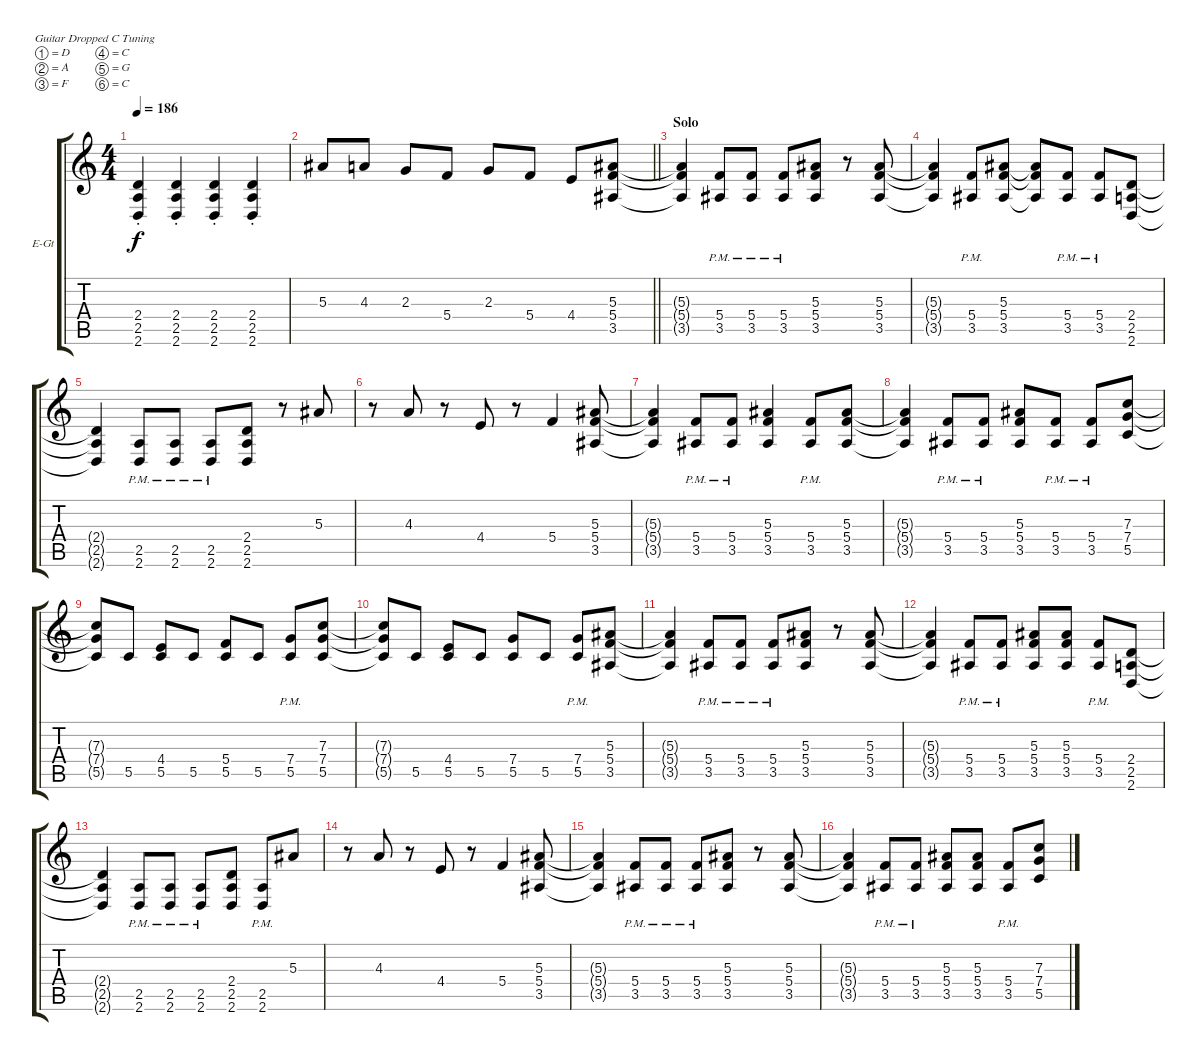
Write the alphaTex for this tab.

\bracketExtendMode groupsimilarinstruments
\firstSystemTrackNameOrientation horizontal
\otherSystemsTrackNameOrientation horizontal
\track ("Matt" "E-Gt") {instrument overdrivenguitar}
\staff {score tabs}
\tuning (D4 A3 F3 C3 G2 C2)
\ts (4 4)
\tempo 186
\clef g2
\ks c
(2.4{st} 2.5 2.6).4{dy f} (2.4{st} 2.5 2.6).4 (2.4{st} 2.5 2.6).4 (2.4{st} 2.5 2.6).4 |
\barLineRight lightlight
5.3.8 4.3.8 2.3.8 5.4.8 2.3.8 5.4.8 4.4.8 (5.3 5.4 3.5).8 |
\section ("" "Solo")
(5.3{t} 5.4{t} 3.5{t}).4 (5.4{pm} 3.5{pm}).8 (5.4{pm} 3.5{pm}).8 (5.4{pm} 3.5{pm}).8 (5.3 5.4 3.5).8 r.8 (5.3 5.4 3.5).8 |
(5.3{t} 5.4{t} 3.5{t}).4 (5.4{pm} 3.5{pm}).8 (5.3 5.4 3.5).8 (5.3{t} 5.4{t} 3.5{t}).8 (5.4{pm} 3.5{pm}).8 (5.4{pm} 3.5{pm}).8 (2.4 2.5 2.6).8 |
(2.4{t} 2.5{t} 2.6{t}).4 (2.5{pm} 2.6{pm}).8 (2.5{pm} 2.6{pm}).8 (2.5{pm} 2.6{pm}).8 (2.4 2.5 2.6).8 r.8 5.3.8 |
r.8 4.3.8 r.8 4.4.8 r.8 5.4.4 (5.3 5.4 3.5).8 |
(5.3{t} 5.4{t} 3.5{t}).4 (5.4{pm} 3.5).8 (5.4{pm} 3.5{pm}).8 (5.3 5.4 3.5).4 (5.4{pm} 3.5{pm}).8 (5.3 5.4 3.5).8 |
(5.3{t} 5.4{t} 3.5{t}).4 (5.4{pm} 3.5{pm}).8 (5.4{pm} 3.5{pm}).8 (5.3 5.4 3.5).8 (5.4{pm} 3.5{pm}).8 (5.4{pm} 3.5{pm}).8 (7.3 7.4 5.5).8 |
(7.3{t} 7.4{t} 5.5{t}).8 5.5.8 (4.4 5.5).8 5.5.8 (5.4 5.5).8 5.5.8 (7.4{pm} 5.5{pm}).8 (7.3 7.4 5.5).8 |
(7.3{t} 7.4{t} 5.5{t}).8 5.5.8 (4.4 5.5).8 5.5.8 (7.4 5.5).8 5.5.8 (7.4{pm} 5.5{pm}).8 (5.3 5.4 3.5).8 |
(5.3{t} 5.4{t} 3.5{t}).4 (5.4{pm} 3.5{pm}).8 (5.4{pm} 3.5{pm}).8 (5.4{pm} 3.5{pm}).8 (5.3 5.4 3.5).8 r.8 (5.3 5.4 3.5).8 |
(5.3{t} 5.4{t} 3.5{t}).4 (5.4{pm} 3.5{pm}).8 (5.4{pm} 3.5{pm}).8 (5.3 5.4 3.5).8 (5.3 5.4 3.5).8 (5.4{pm} 3.5{pm}).8 (2.4 2.5 2.6).8 |
(2.4{t} 2.5{t} 2.6{t}).4 (2.5{pm} 2.6{pm}).8 (2.5{pm} 2.6{pm}).8 (2.5{pm} 2.6{pm}).8 (2.4 2.5 2.6).8 (2.5{pm} 2.6{pm}).8 5.3.8 |
r.8 4.3.8 r.8 4.4.8 r.8 5.4.4 (5.3 5.4 3.5).8 |
(5.3{t} 5.4{t} 3.5{t}).4 (5.4{pm} 3.5{pm}).8 (5.4{pm} 3.5{pm}).8 (5.4{pm} 3.5{pm}).8 (5.3 5.4 3.5).8 r.8 (5.3 5.4 3.5).8 |
(5.3{t} 5.4{t} 3.5{t}).4 (5.4{pm} 3.5{pm}).8 (5.4{pm} 3.5{pm}).8 (5.3 5.4 3.5).8 (5.3 5.4 3.5).8 (5.4{pm} 3.5{pm}).8 (7.3 7.4 5.5).8
